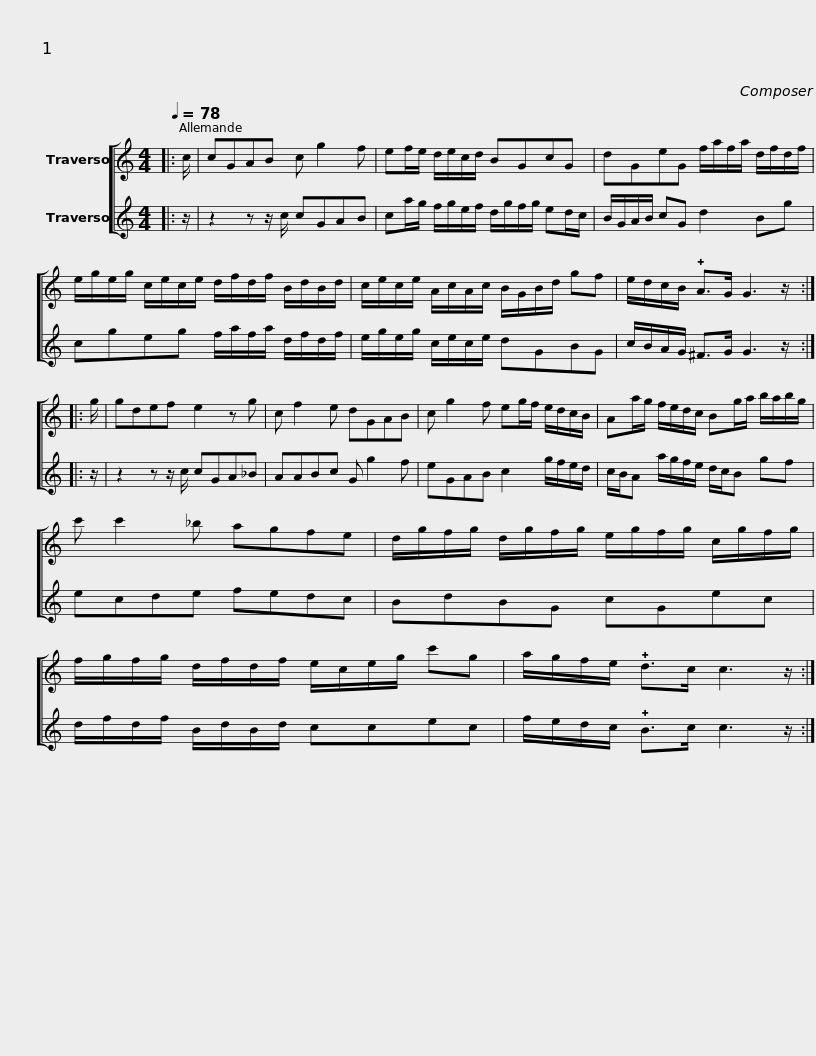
X:1
%%score [ 1 2 ]
L:1/8
Q:1/4=78
M:4/4
I:linebreak $
K:C
V:1 treble
V:2 treble
V:1
|: c/ | cGAB c g2 f | ef/e/ d/e/c/d/ BGcG | dGeG f/a/f/a/ d/f/d/f/ |$ e/g/e/g/ c/e/c/e/ d/f/d/f/ B/d/B/d/ | %5
 c/e/c/e/ A/c/A/c/ B/G/B/d/ gf | e/d/c/B/ !plus!A>G G3 z/ ::$ g/ | gdef e2 z g | c f2 e dGAB | %10
 c g2 f eg/f/ e/d/c/B/ | Aa/g/ f/e/d/c/ Bg/a/ b/a/b/g/ |$ c' c'2 _b agfe | d/g/f/g/ d/g/f/g/ e/g/f/g/ c/g/f/g/ | f/g/f/g/ d/f/d/f/ e/c/e/g/ c'g | %15
 a/g/f/e/ !plus!d>c c3 z/ :| %16
V:2
|: z/ | z2 z z/ c/ cGAB | ca/g/ f/g/e/f/ d/g/f/g/ ed/c/ | B/G/A/B/ cG d2 Bg |$ cgeg f/a/f/a/ d/f/d/f/ | %5
 e/g/e/g/ c/e/c/e/ dGBG | c/B/A/G/ ^F>G G3 z/ ::$ z/ | z2 z z/ c/ cGA_B | AABc G g2 f | %10
 eGAB c2 g/f/e/d/ | c/B/A a/g/f/e/ d/c/B gf |$ ecde fedc | BdBG cGec | d/f/d/f/ B/d/B/d/ ccec | %15
 f/e/d/c/ !plus!B>c c3 z/ :| %16
